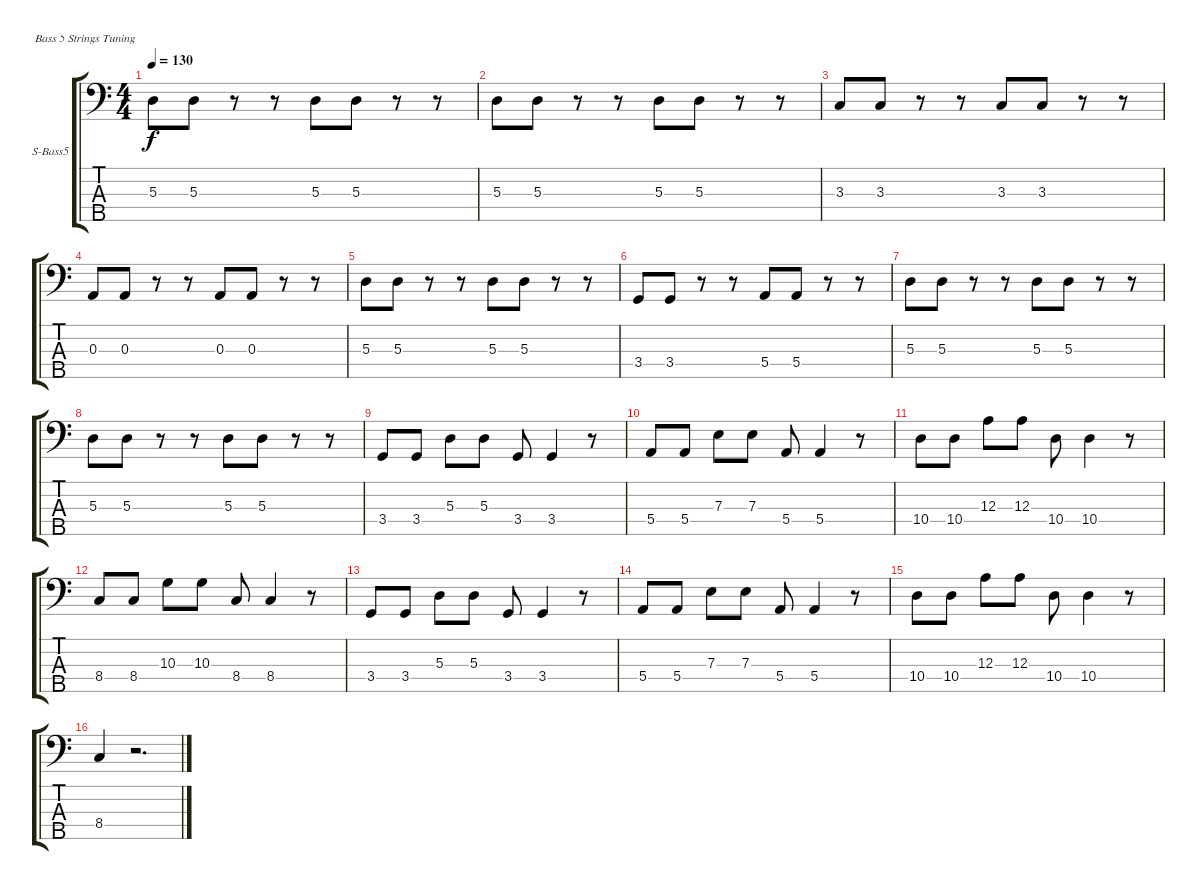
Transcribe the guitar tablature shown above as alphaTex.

\bracketExtendMode groupsimilarinstruments
\firstSystemTrackNameOrientation horizontal
\otherSystemsTrackNameOrientation horizontal
\track ("Áàñ" "S-Bass5") {instrument synthbass2}
\staff {score tabs}
\tuning (G2 D2 A1 E1 B0)
\ts (4 4)
\tempo 130
\clef f4
\ks c
5.3.8{dy f} 5.3.8 r.8 r.8 5.3.8 5.3.8 r.8 r.8 |
5.3.8 5.3.8 r.8 r.8 5.3.8 5.3.8 r.8 r.8 |
3.3.8 3.3.8 r.8 r.8 3.3.8 3.3.8 r.8 r.8 |
0.3.8 0.3.8 r.8 r.8 0.3.8 0.3.8 r.8 r.8 |
5.3.8 5.3.8 r.8 r.8 5.3.8 5.3.8 r.8 r.8 |
3.4.8 3.4.8 r.8 r.8 5.4.8 5.4.8 r.8 r.8 |
5.3.8 5.3.8 r.8 r.8 5.3.8 5.3.8 r.8 r.8 |
5.3.8 5.3.8 r.8 r.8 5.3.8 5.3.8 r.8 r.8 |
3.4.8 3.4.8 5.3.8 5.3.8 3.4.8 3.4.4 r.8 |
5.4.8 5.4.8 7.3.8 7.3.8 5.4.8 5.4.4 r.8 |
10.4.8 10.4.8 12.3.8 12.3.8 10.4.8 10.4.4 r.8 |
8.4.8 8.4.8 10.3.8 10.3.8 8.4.8 8.4.4 r.8 |
3.4.8 3.4.8 5.3.8 5.3.8 3.4.8 3.4.4 r.8 |
5.4.8 5.4.8 7.3.8 7.3.8 5.4.8 5.4.4 r.8 |
10.4.8 10.4.8 12.3.8 12.3.8 10.4.8 10.4.4 r.8 |
8.4.4 r.2{d}
